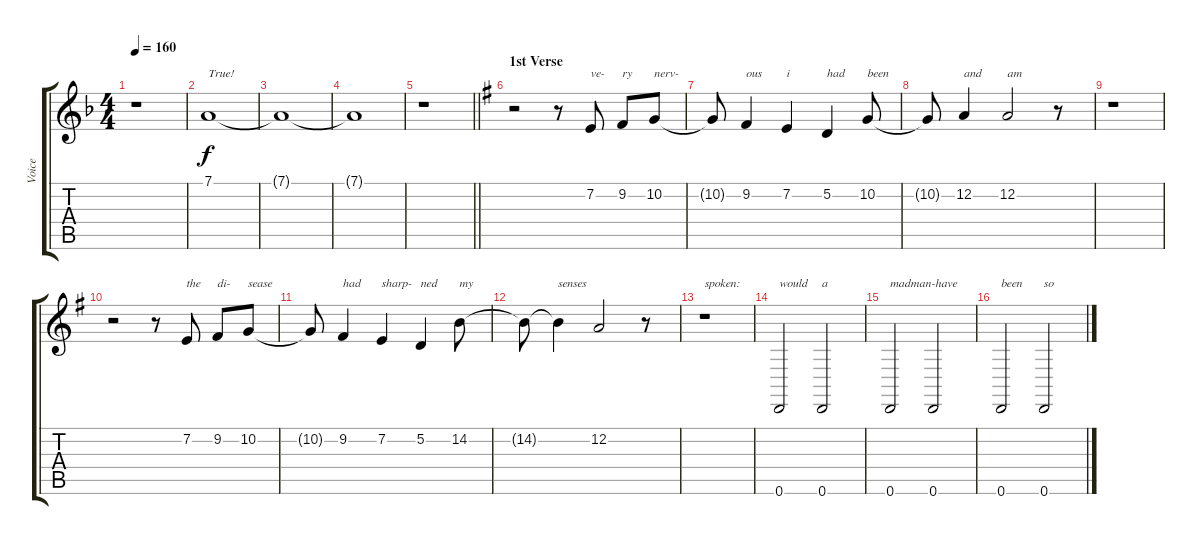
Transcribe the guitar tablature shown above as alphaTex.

\track ("Voice" "Voice") {instrument lead1square}
\staff {score tabs}
\tuning (D4 A3 F3 C3 G2 D2) {hide}
\ts (4 4)
\tempo 160
\clef g2
\ks dminor
r.1{dy f} |
7.1.1{txt "True!"} |
7.1{t}.1 |
7.1{t}.1 |
\barLineRight lightlight
r.1 |
\section ("" "1st Verse")
\ks eminor
r.2 r.8 7.2.8{txt "ve-"} 9.2.8{txt "ry"} 10.2.8{txt "nerv-"} |
10.2{t}.8 9.2.4{txt "ous"} 7.2.4{txt "i"} 5.2.4{txt "had"} 10.2.8{txt "been"} |
10.2{t}.8 12.2.4{txt "and"} 12.2.2{txt "am"} r.8 |
r.1 |
r.2 r.8 7.2.8{txt "the"} 9.2.8{txt "di-"} 10.2.8{txt "sease"} |
10.2{t}.8 9.2.4{txt "had"} 7.2.4{txt "sharp-"} 5.2.4{txt "ned"} 14.2.8{txt "my"} |
14.2{t}.8 14.2{t}.4{txt "senses"} 12.2.2 r.8 |
r.1{txt "spoken:"} |
0.6.2{txt "would "} 0.6.2{txt "a"} |
0.6.2{txt "madman-have"} 0.6.2 |
0.6.2{txt "been"} 0.6.2{txt "so"}
